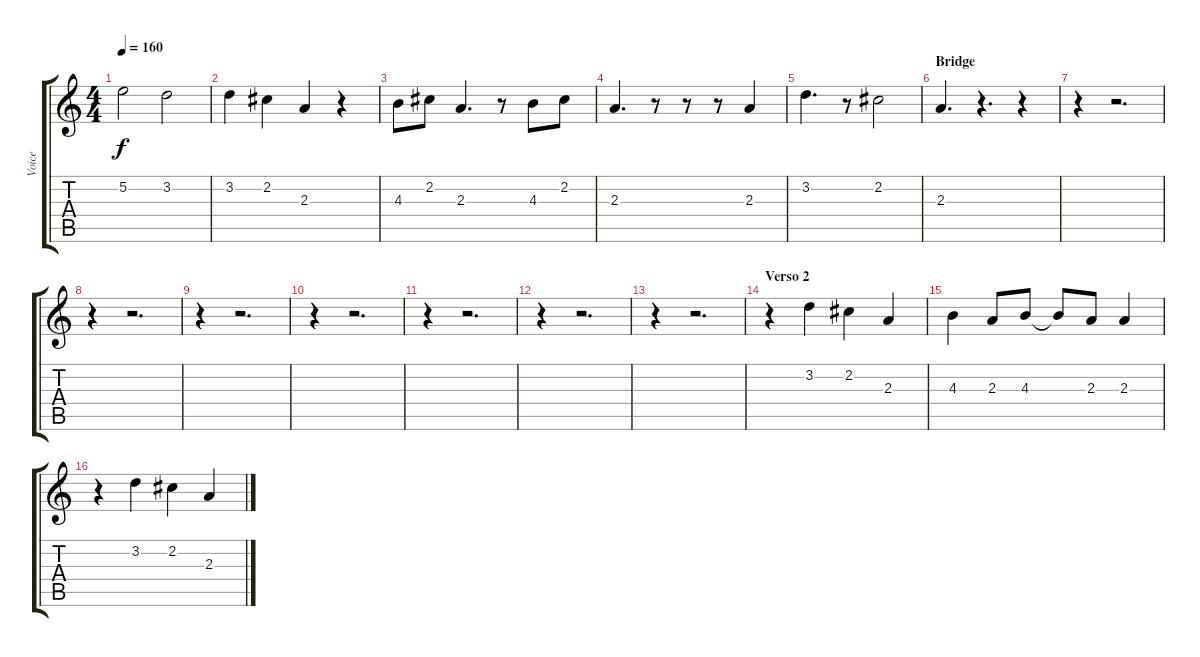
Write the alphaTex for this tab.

\track ("Voice" "Voice") {instrument electricguitarclean}
\staff {score tabs}
\tuning (E4 B3 G3 D3 A2 E2) {hide}
\ts (4 4)
\tempo 160
\clef g2
\ks c
5.2.2{dy f} 3.2.2 |
3.2.4 2.2.4 2.3.4 r.4 |
4.3.8 2.2.8 2.3.4{d} r.8 4.3.8 2.2.8 |
2.3.4{d} r.8 r.8 r.8 2.3.4 |
3.2.4{d} r.8 2.2.2 |
\section ("" "Bridge")
2.3.4{d} r.4{d} r.4 |
r.4 r.2{d} |
r.4 r.2{d} |
r.4 r.2{d} |
r.4 r.2{d} |
r.4 r.2{d} |
r.4 r.2{d} |
r.4 r.2{d} |
\section ("" "Verso 2")
r.4 3.2.4 2.2.4 2.3.4 |
4.3.4 2.3.8 4.3.8 4.3{t}.8 2.3.8 2.3.4 |
r.4 3.2.4 2.2.4 2.3.4
